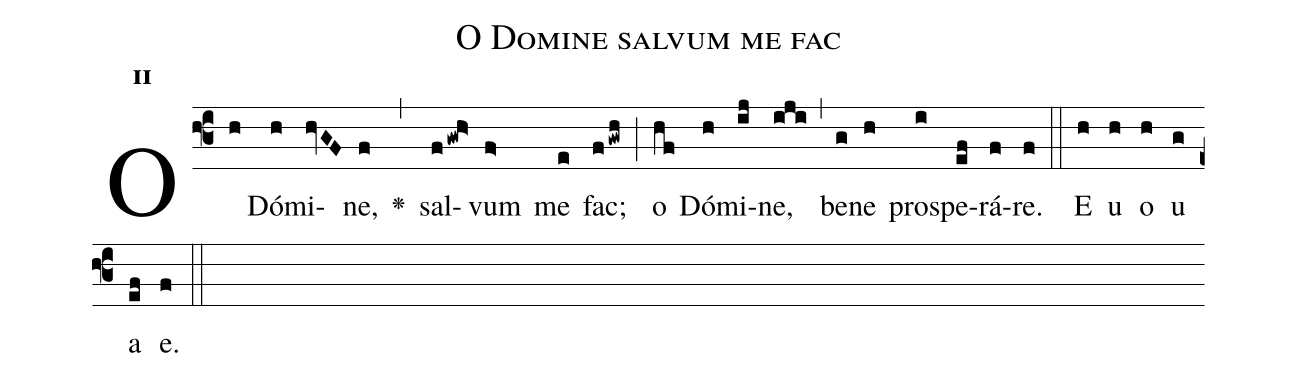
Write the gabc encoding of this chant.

name:O Domine salvum me fac;
office-part:Antiphona;
mode:2;
%%
initial-style: 1;
name: O Domine, salvum me fac;
book: Antiphonae & Responsoria/Tomus III, p. 68;
occasion: Psalterium Hebdomada III Dominica;
office-part: Hora media Ant 3;
user-notes: ;
commentary: ;
annotation: 2d;
centering-scheme: english;
fontsize: 12;
font: OFLSortsMillGoudy;
height: 11;
width: 4.5;
%%
(f3)O(h) Dó(h)mi(hvGF)ne,(f) <v>\greheightstar</v>(,)  sal(fgwh>)vum(f>) me(e) fac;(fgwh) (;) o(hf) Dó(h)mi(ij)ne,(iji) (,) be(g)ne(h) pro(i)spe(ef)rá(f)re.(f) (::)
E(h) u(h) o(h) u(g) a(ef) e.(f) (::)
